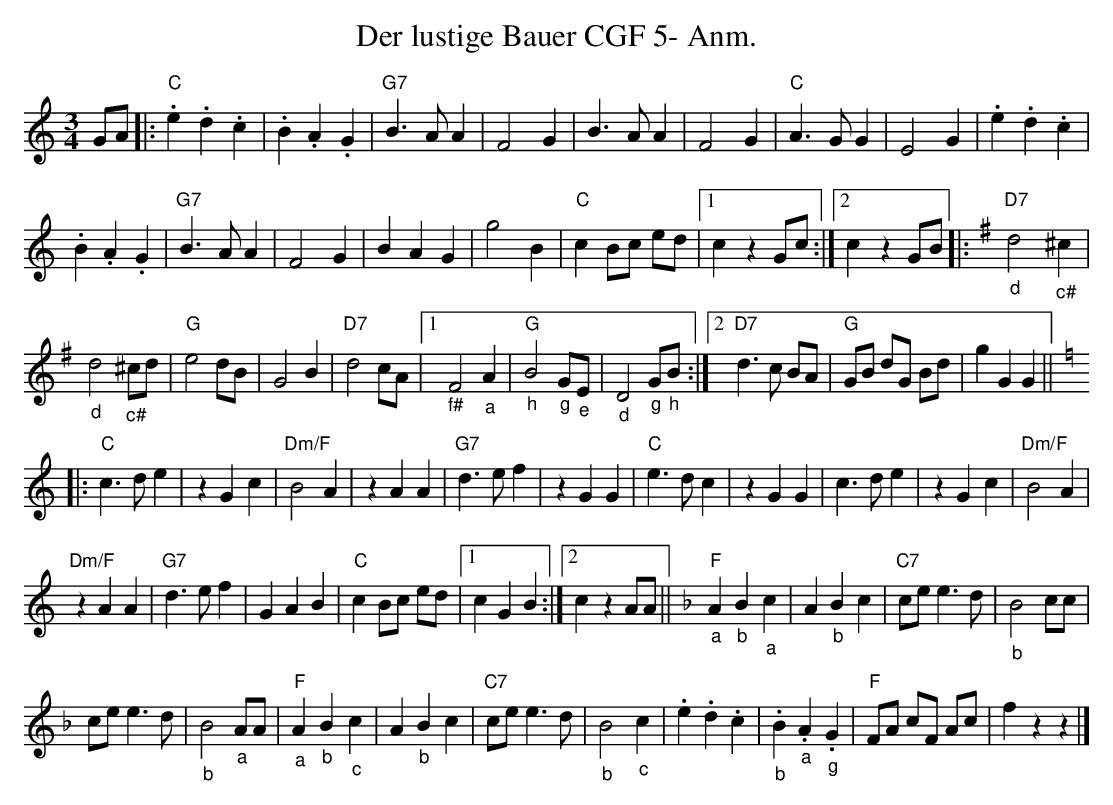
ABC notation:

X:1
T:Der lustige Bauer CGF 5- Anm.
M:3/4
L:1/4
K:Cmaj
G/2A/2 |: "C".e .d .c | .B.A.G | "G7"B>A A | F2 G | B>A A | F2 G | "C"A>G G | E2 G | .e.d.c |
.B.A.G | "G7"B>A A | F2 G | BAG | g2 B | "C"c B/2c/2 e/2d/2 |1 c z G/2c/2 :|2 c z G/2B/2 |: [K:Gmaj] "D7""_d"d2 "_c#"^c |
"_d"d2 "_c#"^c/2d/2 | "G"e2 d/2B/2 | G2 B | "D7"d2 c/2A/2 |1 "_f#"F2 "_a"A | "G""_h"B2 "_g"G/2"_e"E/2 | "_d"D2 "_g"G/2"_h"B/2 :|2 "D7"d>c B/2A/2 | "G"G/2B/2 d/2G/2 B/2d/2 | g GG || [K:Cmaj]
|:  "C"c>d e | z Gc | "Dm/F"B2A | z AA | "G7"d>e f | z GG | "C"e>dc | z GG | c>de | zGc | "Dm/F"B2A |
"Dm/F"zAA | "G7"d>ef | GAB | "C"c B/2c/2 e/2d/2 |1 cGB :|2 c z A/2A/2 || [K:Fmaj] "F""_a"A"_b"B"_a"c | A"_b"Bc | "C7"c/2e/2 e>d | "_b"B2 c/2c/2 |
c/2e/2 e>d | "_b"B2 "_a"A/2A/2 | "F""_a"A"_b"B"_c"c | A"_b"Bc | "C7"c/2e/2 e>d | "_b"B2"_c"c | .e.d.c | "_b".B"_a".A"_g".G | "F"F/2A/2 c/2F/2 A/2c/2 | f zz |]
